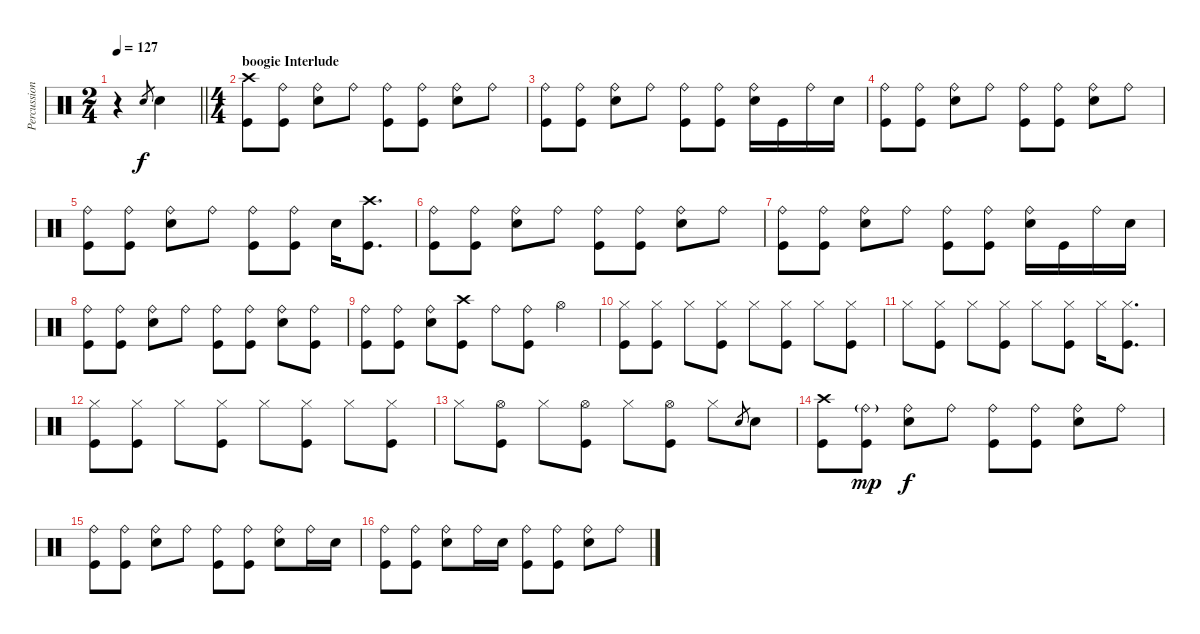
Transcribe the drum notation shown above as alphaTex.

\track ("Percussion" "Percussion") {instrument percussion}
\staff {score}
\articulation defaults
\ts (2 4)
\tempo 127
\clef neutral
\barLineRight lightlight
\ks c
r.4{dy mp} "Snare (hit) 2".8{gr dy f} "Snare (hit) 2".4 |
\ts (4 4)
\section ("" "boogie Interlude")
("Crash high (hit)" "Kick (hit)").8 ("Ride (bell)" "Kick (hit)").8 ("Ride (bell)" "Snare (hit) 2").8 "Ride (bell)".8 ("Ride (bell)" "Kick (hit)").8 ("Ride (bell)" "Kick (hit)").8 ("Ride (bell)" "Snare (hit) 2").8 "Ride (bell)".8 |
("Kick (hit)" "Ride (bell)").8 ("Kick (hit)" "Ride (bell)").8 ("Snare (hit) 2" "Ride (bell)").8 "Ride (bell)".8 ("Kick (hit)" "Ride (bell)").8 ("Kick (hit)" "Ride (bell)").8 ("Snare (hit) 2" "Ride (bell)").16 "Kick (hit)".16 "Ride (bell)".16 "Snare (hit) 2".16 |
("Ride (bell)" "Kick (hit)").8 ("Ride (bell)" "Kick (hit)").8 ("Ride (bell)" "Snare (hit) 2").8 "Ride (bell)".8 ("Ride (bell)" "Kick (hit)").8 ("Ride (bell)" "Kick (hit)").8 ("Ride (bell)" "Snare (hit) 2").8 "Ride (bell)".8 |
("Kick (hit)" "Ride (bell)").8 ("Kick (hit)" "Ride (bell)").8 ("Snare (hit) 2" "Ride (bell)").8 "Ride (bell)".8 ("Kick (hit)" "Ride (bell)").8 ("Kick (hit)" "Ride (bell)").8 "Snare (hit) 2".16 ("Crash high (hit)" "Kick (hit)").8{d} |
("Ride (bell)" "Kick (hit)").8 ("Ride (bell)" "Kick (hit)").8 ("Ride (bell)" "Snare (hit) 2").8 "Ride (bell)".8 ("Ride (bell)" "Kick (hit)").8 ("Ride (bell)" "Kick (hit)").8 ("Ride (bell)" "Snare (hit) 2").8 "Ride (bell)".8 |
("Kick (hit)" "Ride (bell)").8 ("Kick (hit)" "Ride (bell)").8 ("Snare (hit) 2" "Ride (bell)").8 "Ride (bell)".8 ("Kick (hit)" "Ride (bell)").8 ("Kick (hit)" "Ride (bell)").8 ("Snare (hit) 2" "Ride (bell)").16 "Kick (hit)".16 "Ride (bell)".16 "Snare (hit) 2".16 |
("Ride (bell)" "Kick (hit)").8 ("Ride (bell)" "Kick (hit)").8 ("Ride (bell)" "Snare (hit) 2").8 "Ride (bell)".8 ("Ride (bell)" "Kick (hit)").8 ("Ride (bell)" "Kick (hit)").8 ("Ride (bell)" "Snare (hit) 2").8 ("Ride (bell)" "Kick (hit)").8 |
("Ride (bell)" "Kick (hit)").8 ("Kick (hit)" "Ride (bell)").8 ("Ride (bell)" "Snare (hit) 2").8 ("Kick (hit)" "Crash high (hit)").8 "Ride (bell)".8 ("Ride (bell)" "Kick (hit)").8 "Hi-Hat (open)".4 |
("Hi-Hat (closed)" "Kick (hit)").8 ("Hi-Hat (closed)" "Kick (hit)").8 "Hi-Hat (closed)".8 ("Hi-Hat (closed)" "Kick (hit)").8 "Hi-Hat (closed)".8 ("Hi-Hat (closed)" "Kick (hit)").8 "Hi-Hat (closed)".8 ("Hi-Hat (closed)" "Kick (hit)").8 |
"Hi-Hat (closed)".8 ("Kick (hit)" "Hi-Hat (closed)").8 "Hi-Hat (closed)".8 ("Kick (hit)" "Hi-Hat (closed)").8 "Hi-Hat (closed)".8 ("Kick (hit)" "Hi-Hat (closed)").8 "Hi-Hat (closed)".16 ("Kick (hit)" "Hi-Hat (closed)").8{d} |
("Hi-Hat (closed)" "Kick (hit)").8 ("Hi-Hat (closed)" "Kick (hit)").8 "Hi-Hat (closed)".8 ("Hi-Hat (closed)" "Kick (hit)").8 "Hi-Hat (closed)".8 ("Hi-Hat (closed)" "Kick (hit)").8 "Hi-Hat (closed)".8 ("Hi-Hat (closed)" "Kick (hit)").8 |
"Hi-Hat (closed)".8 ("Kick (hit)" "Hi-Hat (open)").8 "Hi-Hat (closed)".8 ("Kick (hit)" "Hi-Hat (open)").8 "Hi-Hat (closed)".8 ("Kick (hit)" "Hi-Hat (open)").8 "Hi-Hat (closed)".8 "Snare (hit) 2".8{gr} "Snare (hit) 2".8 |
("Crash high (hit)" "Kick (hit)").8 ("Ride (bell)"{g} "Kick (hit)").8{dy mp} ("Ride (bell)" "Snare (hit) 2").8{dy f} "Ride (bell)".8 ("Ride (bell)" "Kick (hit)").8 ("Ride (bell)" "Kick (hit)").8 ("Ride (bell)" "Snare (hit) 2").8 "Ride (bell)".8 |
("Kick (hit)" "Ride (bell)").8 ("Kick (hit)" "Ride (bell)").8 ("Snare (hit) 2" "Ride (bell)").8 "Ride (bell)".8 ("Kick (hit)" "Ride (bell)").8 ("Kick (hit)" "Ride (bell)").8 ("Snare (hit) 2" "Ride (bell)").8 "Ride (bell)".16 "Snare (hit) 2".16 |
("Kick (hit)" "Ride (bell)").8 ("Kick (hit)" "Ride (bell)").8 ("Snare (hit) 2" "Ride (bell)").8 "Ride (bell)".16 "Snare (hit) 2".16 ("Kick (hit)" "Ride (bell)").8 ("Kick (hit)" "Ride (bell)").8 ("Snare (hit) 2" "Ride (bell)").8 "Ride (bell)".8
